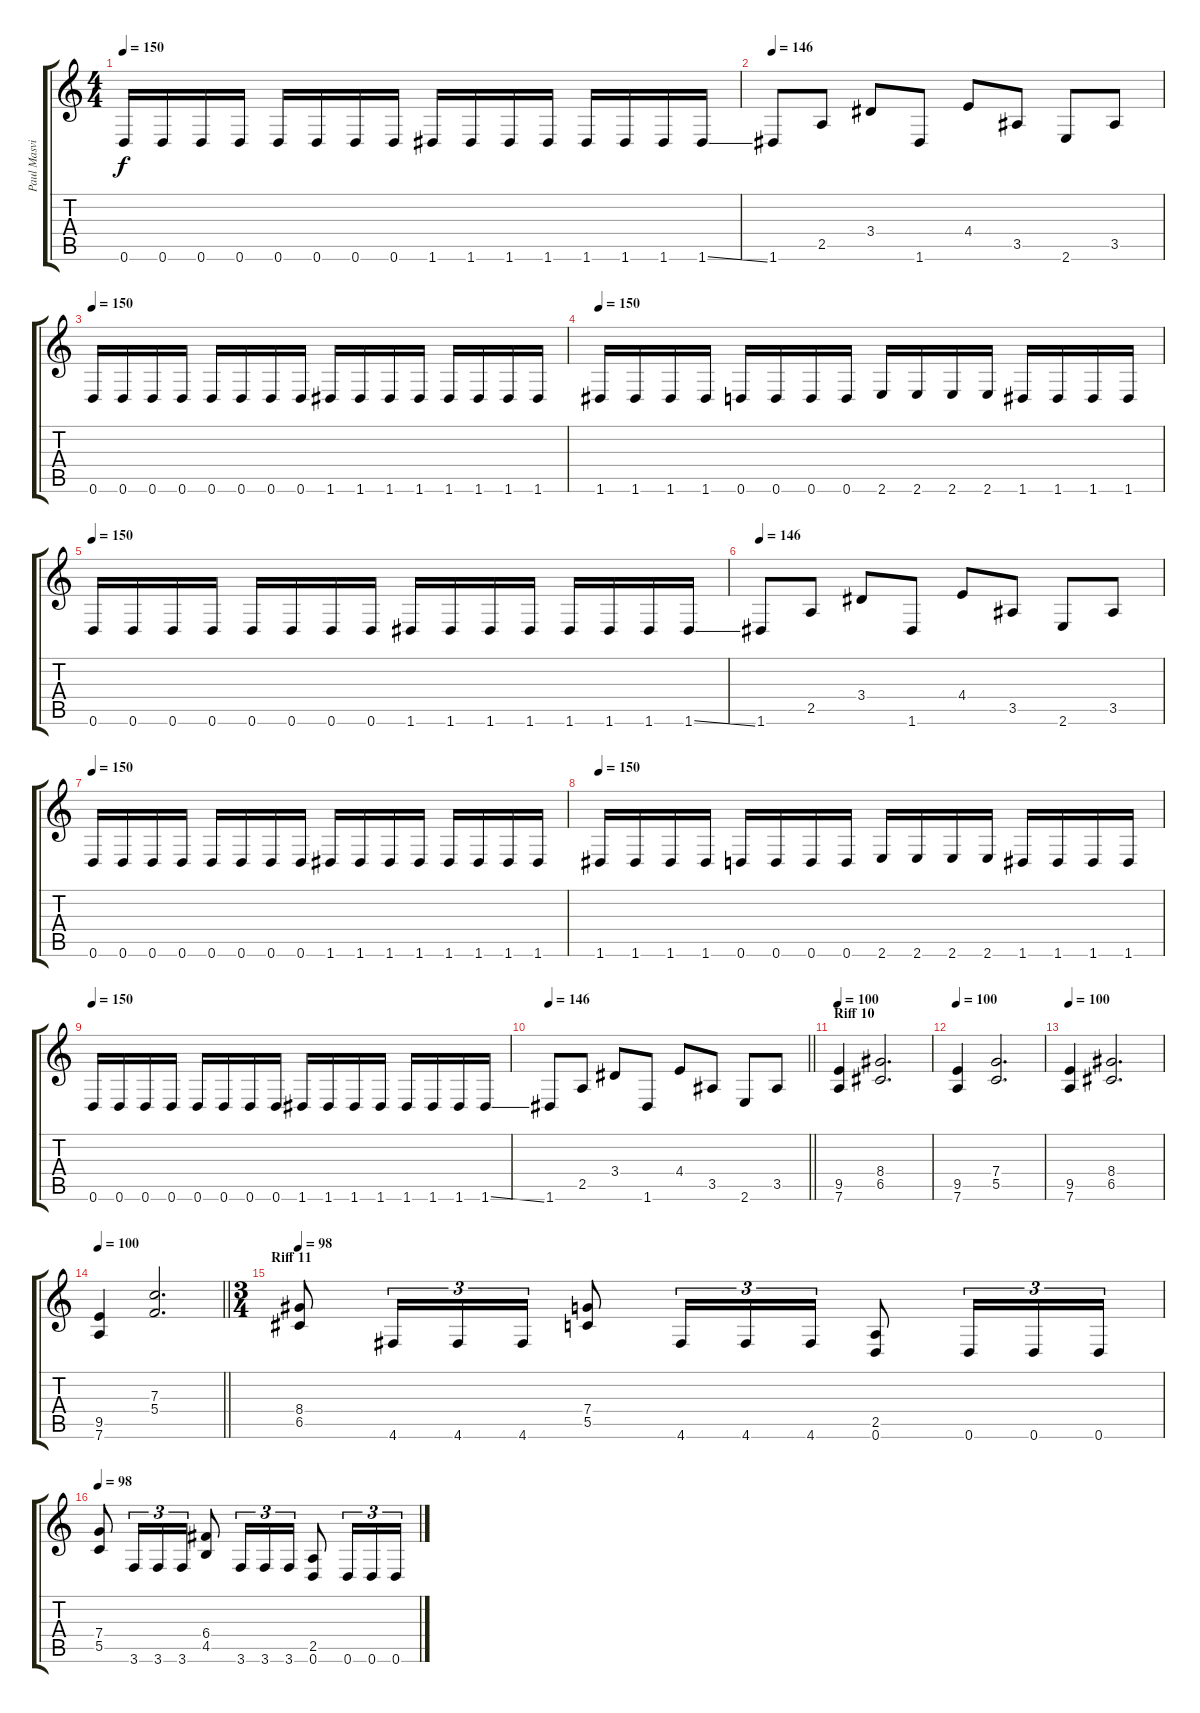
\track ("Paul Masvidal" "Paul Masvi") {instrument distortionguitar}
\staff {score tabs}
\tuning (D4 A3 F3 C3 G2 D2) {hide}
\ts (4 4)
\tempo 150
\clef g2
\ks c
0.6.16{dy f} 0.6.16 0.6.16 0.6.16 0.6.16 0.6.16 0.6.16 0.6.16 1.6.16 1.6.16 1.6.16 1.6.16 1.6.16 1.6.16 1.6.16 1.6{ss}.16 |
\tempo 146
1.6.8 2.5.8 3.4.8 1.6.8 4.4.8 3.5.8 2.6.8 3.5.8 |
\tempo 150
0.6.16 0.6.16 0.6.16 0.6.16 0.6.16 0.6.16 0.6.16 0.6.16 1.6.16 1.6.16 1.6.16 1.6.16 1.6.16 1.6.16 1.6.16 1.6.16 |
\tempo 150
1.6.16 1.6.16 1.6.16 1.6.16 0.6.16 0.6.16 0.6.16 0.6.16 2.6.16 2.6.16 2.6.16 2.6.16 1.6.16 1.6.16 1.6.16 1.6.16 |
\tempo 150
0.6.16 0.6.16 0.6.16 0.6.16 0.6.16 0.6.16 0.6.16 0.6.16 1.6.16 1.6.16 1.6.16 1.6.16 1.6.16 1.6.16 1.6.16 1.6{ss}.16 |
\tempo 146
1.6.8 2.5.8 3.4.8 1.6.8 4.4.8 3.5.8 2.6.8 3.5.8 |
\tempo 150
0.6.16 0.6.16 0.6.16 0.6.16 0.6.16 0.6.16 0.6.16 0.6.16 1.6.16 1.6.16 1.6.16 1.6.16 1.6.16 1.6.16 1.6.16 1.6.16 |
\tempo 150
1.6.16 1.6.16 1.6.16 1.6.16 0.6.16 0.6.16 0.6.16 0.6.16 2.6.16 2.6.16 2.6.16 2.6.16 1.6.16 1.6.16 1.6.16 1.6.16 |
\tempo 150
0.6.16 0.6.16 0.6.16 0.6.16 0.6.16 0.6.16 0.6.16 0.6.16 1.6.16 1.6.16 1.6.16 1.6.16 1.6.16 1.6.16 1.6.16 1.6{ss}.16 |
\tempo 146
\barLineRight lightlight
1.6.8 2.5.8 3.4.8 1.6.8 4.4.8 3.5.8 2.6.8 3.5.8 |
\section ("" "Riff 10")
\tempo 100
(9.5 7.6).4 (8.4 6.5).2{d} |
\tempo 100
(9.5 7.6).4 (7.4 5.5).2{d} |
\tempo 100
(9.5 7.6).4 (8.4 6.5).2{d} |
\tempo 100
\barLineRight lightlight
(9.5 7.6).4 (7.3 5.4).2{d} |
\ts (3 4)
\section ("" "Riff 11")
\tempo 98
(8.4 6.5).8 4.6.16{tu (3 2)} 4.6.16{tu (3 2)} 4.6.16{tu (3 2)} (7.4 5.5).8 4.6.16{tu (3 2)} 4.6.16{tu (3 2)} 4.6.16{tu (3 2)} (2.5 0.6).8 0.6.16{tu (3 2)} 0.6.16{tu (3 2)} 0.6.16{tu (3 2)} |
\tempo 98
(7.4 5.5).8 3.6.16{tu (3 2)} 3.6.16{tu (3 2)} 3.6.16{tu (3 2)} (6.4 4.5).8 3.6.16{tu (3 2)} 3.6.16{tu (3 2)} 3.6.16{tu (3 2)} (2.5 0.6).8 0.6.16{tu (3 2)} 0.6.16{tu (3 2)} 0.6.16{tu (3 2)}
